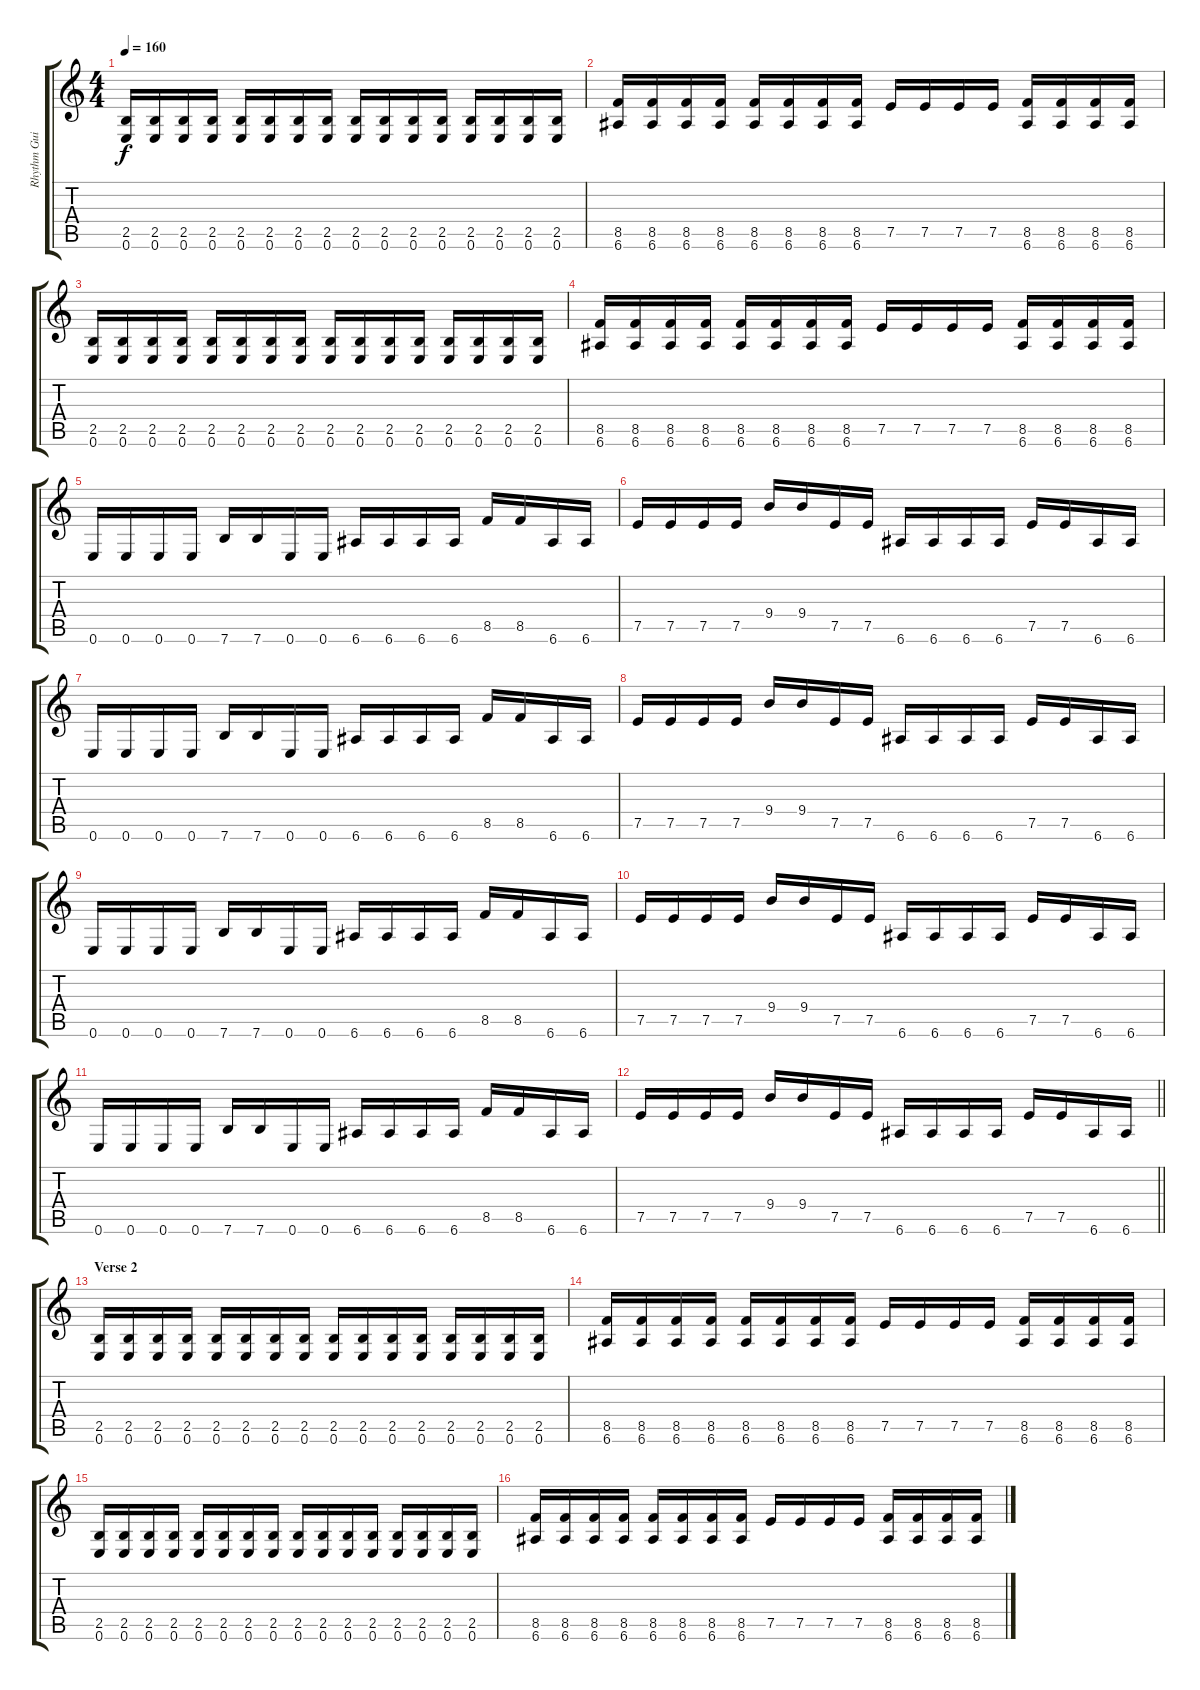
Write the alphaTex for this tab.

\track ("Rhythm Guitar" "Rhythm Gui") {instrument distortionguitar}
\staff {score tabs}
\tuning (E4 B3 G3 D3 A2 E2) {hide}
\ts (4 4)
\tempo 160
\clef g2
\ks c
(2.5 0.6).16{dy f} (2.5 0.6).16 (2.5 0.6).16 (2.5 0.6).16 (2.5 0.6).16 (2.5 0.6).16 (2.5 0.6).16 (2.5 0.6).16 (2.5 0.6).16 (2.5 0.6).16 (2.5 0.6).16 (2.5 0.6).16 (2.5 0.6).16 (2.5 0.6).16 (2.5 0.6).16 (2.5 0.6).16 |
(8.5 6.6).16 (8.5 6.6).16 (8.5 6.6).16 (8.5 6.6).16 (8.5 6.6).16 (8.5 6.6).16 (8.5 6.6).16 (8.5 6.6).16 7.5.16 7.5.16 7.5.16 7.5.16 (8.5 6.6).16 (8.5 6.6).16 (8.5 6.6).16 (8.5 6.6).16 |
(2.5 0.6).16 (2.5 0.6).16 (2.5 0.6).16 (2.5 0.6).16 (2.5 0.6).16 (2.5 0.6).16 (2.5 0.6).16 (2.5 0.6).16 (2.5 0.6).16 (2.5 0.6).16 (2.5 0.6).16 (2.5 0.6).16 (2.5 0.6).16 (2.5 0.6).16 (2.5 0.6).16 (2.5 0.6).16 |
(8.5 6.6).16 (8.5 6.6).16 (8.5 6.6).16 (8.5 6.6).16 (8.5 6.6).16 (8.5 6.6).16 (8.5 6.6).16 (8.5 6.6).16 7.5.16 7.5.16 7.5.16 7.5.16 (8.5 6.6).16 (8.5 6.6).16 (8.5 6.6).16 (8.5 6.6).16 |
0.6.16 0.6.16 0.6.16 0.6.16 7.6.16 7.6.16 0.6.16 0.6.16 6.6.16 6.6.16 6.6.16 6.6.16 8.5.16 8.5.16 6.6.16 6.6.16 |
7.5.16 7.5.16 7.5.16 7.5.16 9.4.16 9.4.16 7.5.16 7.5.16 6.6.16 6.6.16 6.6.16 6.6.16 7.5.16 7.5.16 6.6.16 6.6.16 |
0.6.16 0.6.16 0.6.16 0.6.16 7.6.16 7.6.16 0.6.16 0.6.16 6.6.16 6.6.16 6.6.16 6.6.16 8.5.16 8.5.16 6.6.16 6.6.16 |
7.5.16 7.5.16 7.5.16 7.5.16 9.4.16 9.4.16 7.5.16 7.5.16 6.6.16 6.6.16 6.6.16 6.6.16 7.5.16 7.5.16 6.6.16 6.6.16 |
0.6.16 0.6.16 0.6.16 0.6.16 7.6.16 7.6.16 0.6.16 0.6.16 6.6.16 6.6.16 6.6.16 6.6.16 8.5.16 8.5.16 6.6.16 6.6.16 |
7.5.16 7.5.16 7.5.16 7.5.16 9.4.16 9.4.16 7.5.16 7.5.16 6.6.16 6.6.16 6.6.16 6.6.16 7.5.16 7.5.16 6.6.16 6.6.16 |
0.6.16 0.6.16 0.6.16 0.6.16 7.6.16 7.6.16 0.6.16 0.6.16 6.6.16 6.6.16 6.6.16 6.6.16 8.5.16 8.5.16 6.6.16 6.6.16 |
\barLineRight lightlight
7.5.16 7.5.16 7.5.16 7.5.16 9.4.16 9.4.16 7.5.16 7.5.16 6.6.16 6.6.16 6.6.16 6.6.16 7.5.16 7.5.16 6.6.16 6.6.16 |
\section ("" "Verse 2")
(2.5 0.6).16 (2.5 0.6).16 (2.5 0.6).16 (2.5 0.6).16 (2.5 0.6).16 (2.5 0.6).16 (2.5 0.6).16 (2.5 0.6).16 (2.5 0.6).16 (2.5 0.6).16 (2.5 0.6).16 (2.5 0.6).16 (2.5 0.6).16 (2.5 0.6).16 (2.5 0.6).16 (2.5 0.6).16 |
(8.5 6.6).16 (8.5 6.6).16 (8.5 6.6).16 (8.5 6.6).16 (8.5 6.6).16 (8.5 6.6).16 (8.5 6.6).16 (8.5 6.6).16 7.5.16 7.5.16 7.5.16 7.5.16 (8.5 6.6).16 (8.5 6.6).16 (8.5 6.6).16 (8.5 6.6).16 |
(2.5 0.6).16 (2.5 0.6).16 (2.5 0.6).16 (2.5 0.6).16 (2.5 0.6).16 (2.5 0.6).16 (2.5 0.6).16 (2.5 0.6).16 (2.5 0.6).16 (2.5 0.6).16 (2.5 0.6).16 (2.5 0.6).16 (2.5 0.6).16 (2.5 0.6).16 (2.5 0.6).16 (2.5 0.6).16 |
(8.5 6.6).16 (8.5 6.6).16 (8.5 6.6).16 (8.5 6.6).16 (8.5 6.6).16 (8.5 6.6).16 (8.5 6.6).16 (8.5 6.6).16 7.5.16 7.5.16 7.5.16 7.5.16 (8.5 6.6).16 (8.5 6.6).16 (8.5 6.6).16 (8.5 6.6).16
